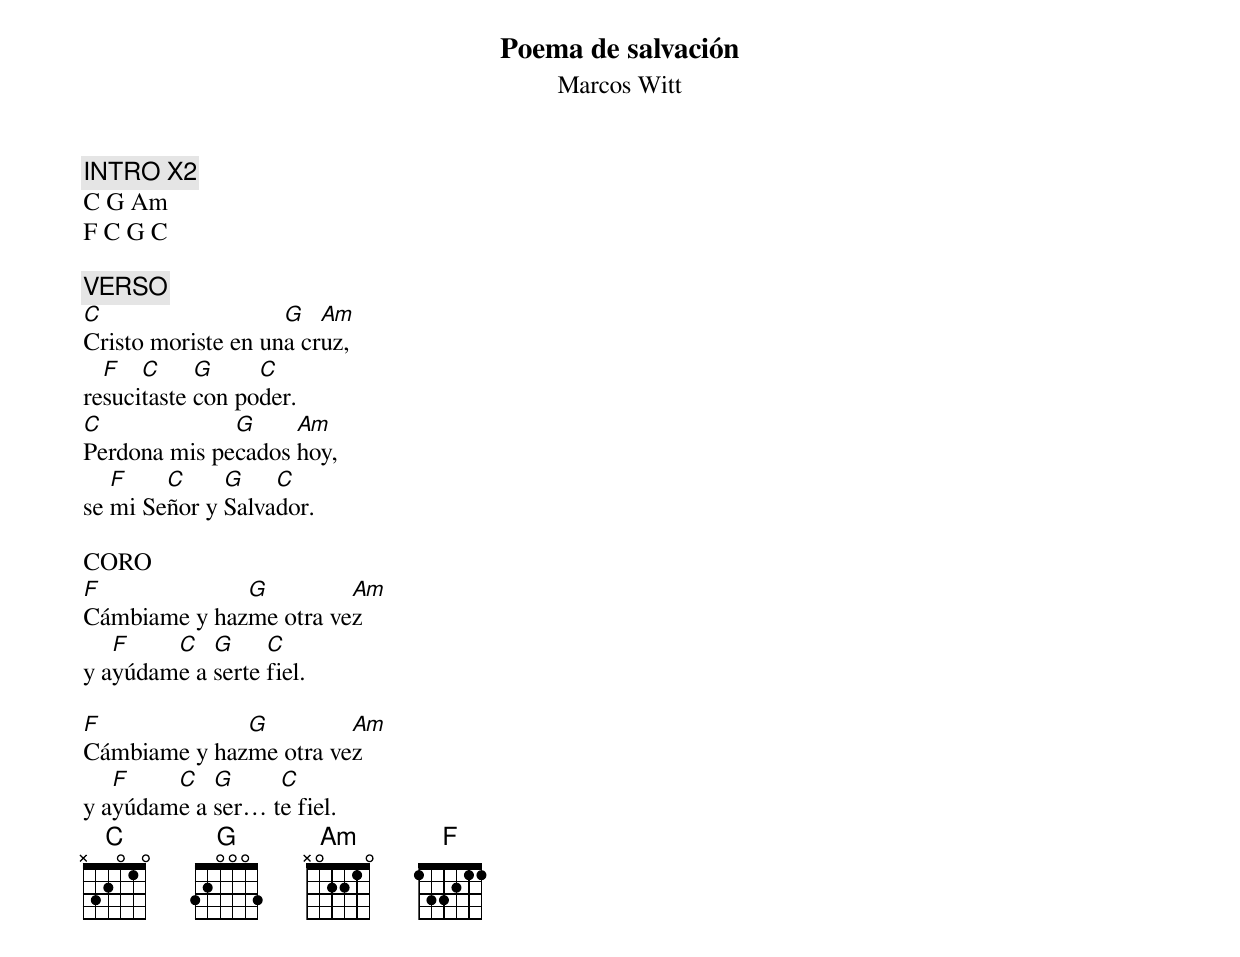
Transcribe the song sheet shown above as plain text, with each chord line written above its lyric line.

Poema de salvación
Marcos Witt

INTRO X2
C G Am
F C G C

VERSO
C                   G   Am
Cristo moriste en una cruz,
  F   C     G     C
resucitaste con poder.
C             G     Am
Perdona mis pecados hoy,
   F    C     G    C
se mi Señor y Salvador.

CORO
F             G         Am
Cámbiame y hazme otra vez
   F    C   G     C
y ayúdame a serte fiel.

F             G         Am
Cámbiame y hazme otra vez
   F    C   G     C
y ayúdame a ser te fiel.
